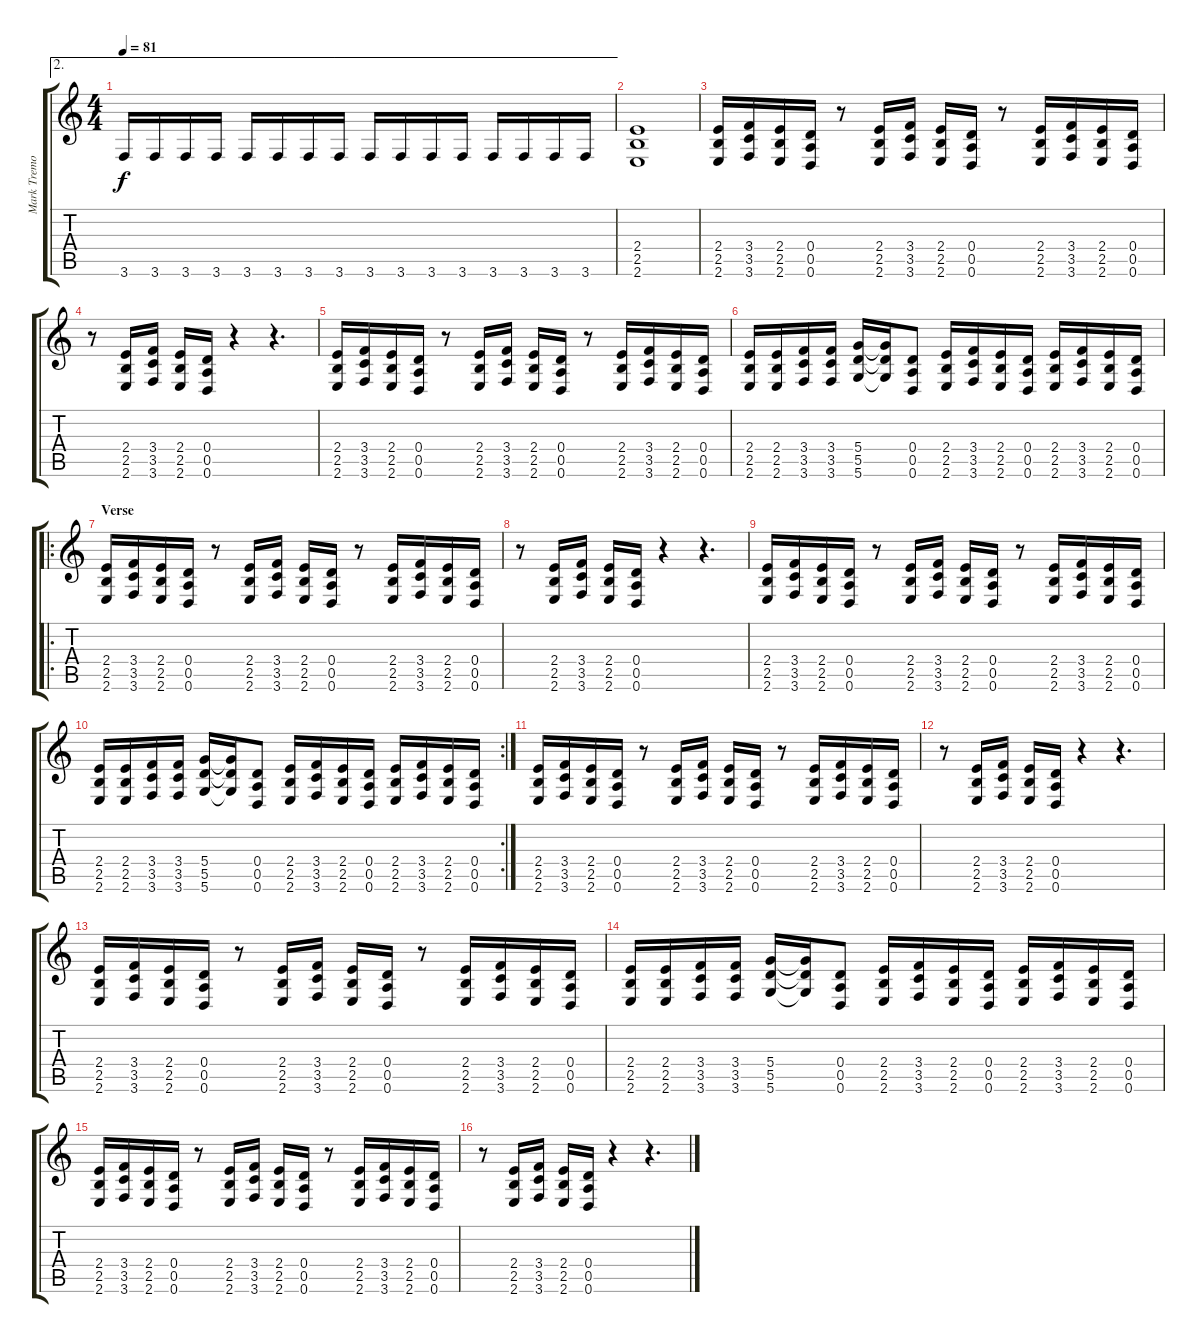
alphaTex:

\track ("Mark Tremonti " "Mark Tremo") {instrument distortionguitar}
\staff {score tabs}
\tuning (E4 B3 G3 D3 A2 D2) {hide}
\ae 2
\ts (4 4)
\tempo 81
\clef g2
\ks c
3.6.16{dy f} 3.6.16 3.6.16 3.6.16 3.6.16 3.6.16 3.6.16 3.6.16 3.6.16 3.6.16 3.6.16 3.6.16 3.6.16 3.6.16 3.6.16 3.6.16 |
(2.4 2.5 2.6).1 |
(2.4 2.5 2.6).16 (3.4 3.5 3.6).16 (2.4 2.5 2.6).16 (0.4 0.5 0.6).16 r.8 (2.4 2.5 2.6).16 (3.4 3.5 3.6).16 (2.4 2.5 2.6).16 (0.4 0.5 0.6).16 r.8 (2.4 2.5 2.6).16 (3.4 3.5 3.6).16 (2.4 2.5 2.6).16 (0.4 0.5 0.6).16 |
r.8 (2.4 2.5 2.6).16 (3.4 3.5 3.6).16 (2.4 2.5 2.6).16 (0.4 0.5 0.6).16 r.4 r.4{d} |
(2.4 2.5 2.6).16 (3.4 3.5 3.6).16 (2.4 2.5 2.6).16 (0.4 0.5 0.6).16 r.8 (2.4 2.5 2.6).16 (3.4 3.5 3.6).16 (2.4 2.5 2.6).16 (0.4 0.5 0.6).16 r.8 (2.4 2.5 2.6).16 (3.4 3.5 3.6).16 (2.4 2.5 2.6).16 (0.4 0.5 0.6).16 |
(2.4 2.5 2.6).16 (2.4 2.5 2.6).16 (3.4 3.5 3.6).16 (3.4 3.5 3.6).16 (5.4 5.5 5.6).16 (5.4{t} 5.5{t} 5.6{t}).16 (0.4 0.5 0.6).8 (2.4 2.5 2.6).16 (3.4 3.5 3.6).16 (2.4 2.5 2.6).16 (0.4 0.5 0.6).16 (2.4 2.5 2.6).16 (3.4 3.5 3.6).16 (2.4 2.5 2.6).16 (0.4 0.5 0.6).16 |
\ro
\section ("" "Verse")
(2.4 2.5 2.6).16 (3.4 3.5 3.6).16 (2.4 2.5 2.6).16 (0.4 0.5 0.6).16 r.8 (2.4 2.5 2.6).16 (3.4 3.5 3.6).16 (2.4 2.5 2.6).16 (0.4 0.5 0.6).16 r.8 (2.4 2.5 2.6).16 (3.4 3.5 3.6).16 (2.4 2.5 2.6).16 (0.4 0.5 0.6).16 |
r.8 (2.4 2.5 2.6).16 (3.4 3.5 3.6).16 (2.4 2.5 2.6).16 (0.4 0.5 0.6).16 r.4 r.4{d} |
(2.4 2.5 2.6).16 (3.4 3.5 3.6).16 (2.4 2.5 2.6).16 (0.4 0.5 0.6).16 r.8 (2.4 2.5 2.6).16 (3.4 3.5 3.6).16 (2.4 2.5 2.6).16 (0.4 0.5 0.6).16 r.8 (2.4 2.5 2.6).16 (3.4 3.5 3.6).16 (2.4 2.5 2.6).16 (0.4 0.5 0.6).16 |
\rc 2
(2.4 2.5 2.6).16 (2.4 2.5 2.6).16 (3.4 3.5 3.6).16 (3.4 3.5 3.6).16 (5.4 5.5 5.6).16 (5.4{t} 5.5{t} 5.6{t}).16 (0.4 0.5 0.6).8 (2.4 2.5 2.6).16 (3.4 3.5 3.6).16 (2.4 2.5 2.6).16 (0.4 0.5 0.6).16 (2.4 2.5 2.6).16 (3.4 3.5 3.6).16 (2.4 2.5 2.6).16 (0.4 0.5 0.6).16 |
(2.4 2.5 2.6).16 (3.4 3.5 3.6).16 (2.4 2.5 2.6).16 (0.4 0.5 0.6).16 r.8 (2.4 2.5 2.6).16 (3.4 3.5 3.6).16 (2.4 2.5 2.6).16 (0.4 0.5 0.6).16 r.8 (2.4 2.5 2.6).16 (3.4 3.5 3.6).16 (2.4 2.5 2.6).16 (0.4 0.5 0.6).16 |
r.8 (2.4 2.5 2.6).16 (3.4 3.5 3.6).16 (2.4 2.5 2.6).16 (0.4 0.5 0.6).16 r.4 r.4{d} |
(2.4 2.5 2.6).16 (3.4 3.5 3.6).16 (2.4 2.5 2.6).16 (0.4 0.5 0.6).16 r.8 (2.4 2.5 2.6).16 (3.4 3.5 3.6).16 (2.4 2.5 2.6).16 (0.4 0.5 0.6).16 r.8 (2.4 2.5 2.6).16 (3.4 3.5 3.6).16 (2.4 2.5 2.6).16 (0.4 0.5 0.6).16 |
(2.4 2.5 2.6).16 (2.4 2.5 2.6).16 (3.4 3.5 3.6).16 (3.4 3.5 3.6).16 (5.4 5.5 5.6).16 (5.4{t} 5.5{t} 5.6{t}).16 (0.4 0.5 0.6).8 (2.4 2.5 2.6).16 (3.4 3.5 3.6).16 (2.4 2.5 2.6).16 (0.4 0.5 0.6).16 (2.4 2.5 2.6).16 (3.4 3.5 3.6).16 (2.4 2.5 2.6).16 (0.4 0.5 0.6).16 |
(2.4 2.5 2.6).16 (3.4 3.5 3.6).16 (2.4 2.5 2.6).16 (0.4 0.5 0.6).16 r.8 (2.4 2.5 2.6).16 (3.4 3.5 3.6).16 (2.4 2.5 2.6).16 (0.4 0.5 0.6).16 r.8 (2.4 2.5 2.6).16 (3.4 3.5 3.6).16 (2.4 2.5 2.6).16 (0.4 0.5 0.6).16 |
r.8 (2.4 2.5 2.6).16 (3.4 3.5 3.6).16 (2.4 2.5 2.6).16 (0.4 0.5 0.6).16 r.4 r.4{d}
